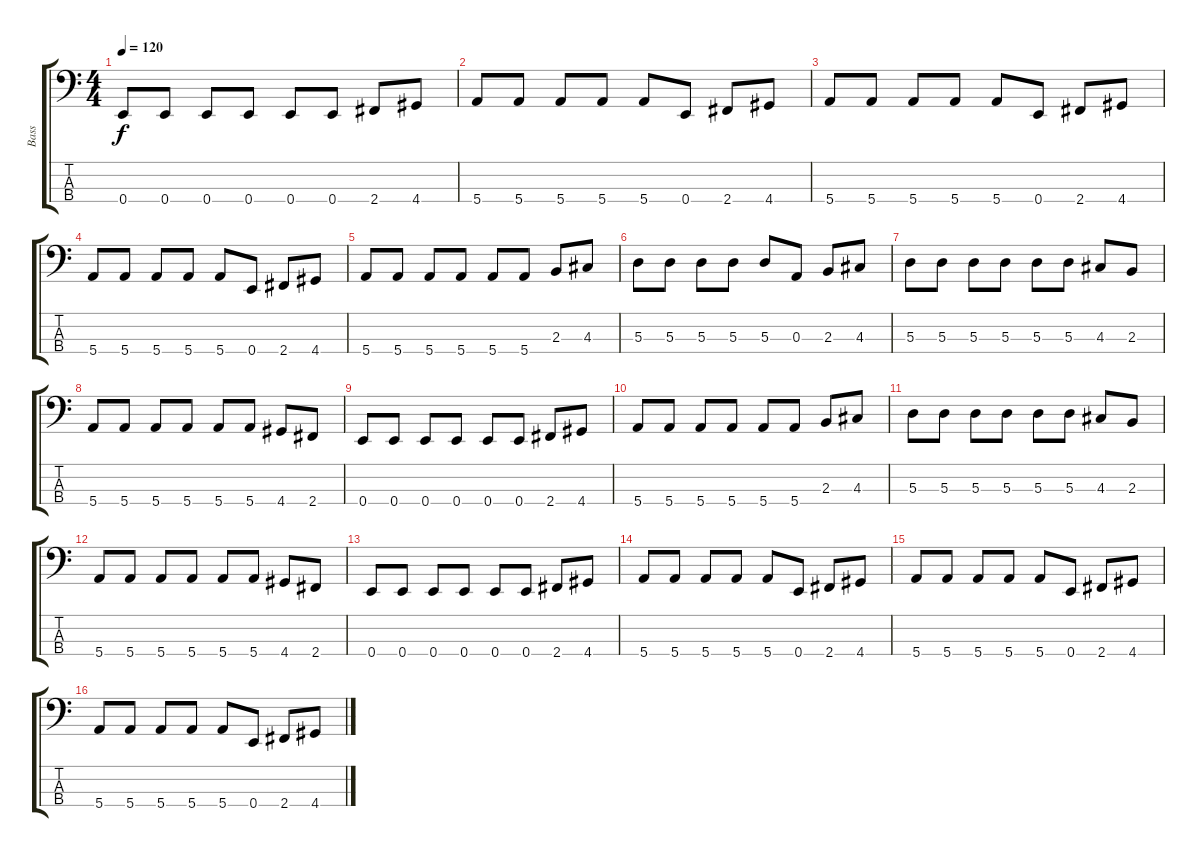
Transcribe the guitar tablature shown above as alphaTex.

\track ("Bass" "Bass") {instrument electricbassfinger}
\staff {score tabs}
\tuning (G2 D2 A1 E1) {hide}
\ts (4 4)
\tempo 120
\clef f4
\ks c
0.4.8{dy f} 0.4.8 0.4.8 0.4.8 0.4.8 0.4.8 2.4.8 4.4.8 |
5.4.8 5.4.8 5.4.8 5.4.8 5.4.8 0.4.8 2.4.8 4.4.8 |
5.4.8 5.4.8 5.4.8 5.4.8 5.4.8 0.4.8 2.4.8 4.4.8 |
5.4.8 5.4.8 5.4.8 5.4.8 5.4.8 0.4.8 2.4.8 4.4.8 |
5.4.8 5.4.8 5.4.8 5.4.8 5.4.8 5.4.8 2.3.8 4.3.8 |
5.3.8 5.3.8 5.3.8 5.3.8 5.3.8 0.3.8 2.3.8 4.3.8 |
5.3.8 5.3.8 5.3.8 5.3.8 5.3.8 5.3.8 4.3.8 2.3.8 |
5.4.8 5.4.8 5.4.8 5.4.8 5.4.8 5.4.8 4.4.8 2.4.8 |
0.4.8 0.4.8 0.4.8 0.4.8 0.4.8 0.4.8 2.4.8 4.4.8 |
5.4.8 5.4.8 5.4.8 5.4.8 5.4.8 5.4.8 2.3.8 4.3.8 |
5.3.8 5.3.8 5.3.8 5.3.8 5.3.8 5.3.8 4.3.8 2.3.8 |
5.4.8 5.4.8 5.4.8 5.4.8 5.4.8 5.4.8 4.4.8 2.4.8 |
0.4.8 0.4.8 0.4.8 0.4.8 0.4.8 0.4.8 2.4.8 4.4.8 |
5.4.8 5.4.8 5.4.8 5.4.8 5.4.8 0.4.8 2.4.8 4.4.8 |
5.4.8 5.4.8 5.4.8 5.4.8 5.4.8 0.4.8 2.4.8 4.4.8 |
5.4.8 5.4.8 5.4.8 5.4.8 5.4.8 0.4.8 2.4.8 4.4.8
